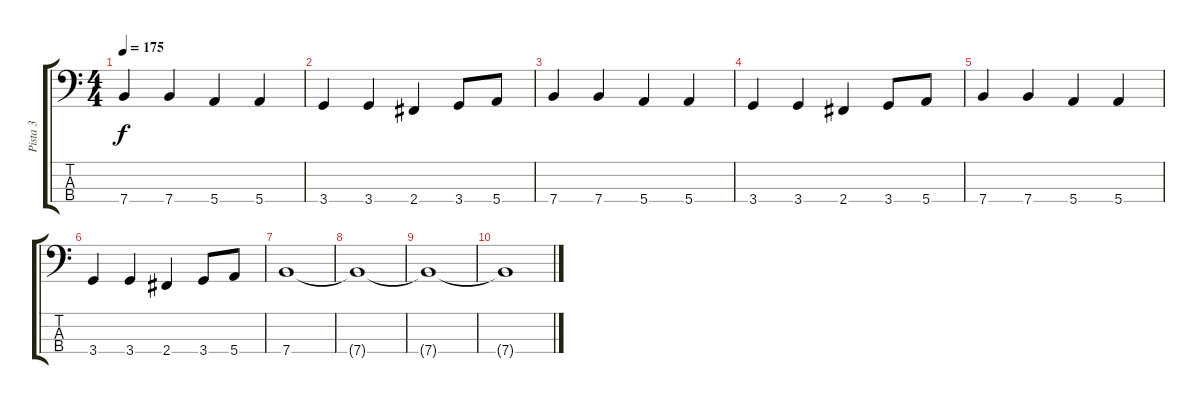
\track ("Pista 3" "Pista 3") {instrument electricbassfinger}
\staff {score tabs}
\tuning (G2 D2 A1 E1) {hide}
\ts (4 4)
\tempo 175
\clef f4
\ks c
7.4.4{dy f} 7.4.4 5.4.4 5.4.4 |
3.4.4 3.4.4 2.4.4 3.4.8 5.4.8 |
7.4.4 7.4.4 5.4.4 5.4.4 |
3.4.4 3.4.4 2.4.4 3.4.8 5.4.8 |
7.4.4 7.4.4 5.4.4 5.4.4 |
3.4.4 3.4.4 2.4.4 3.4.8 5.4.8 |
7.4.1 |
7.4{t}.1 |
7.4{t}.1 |
7.4{t}.1
